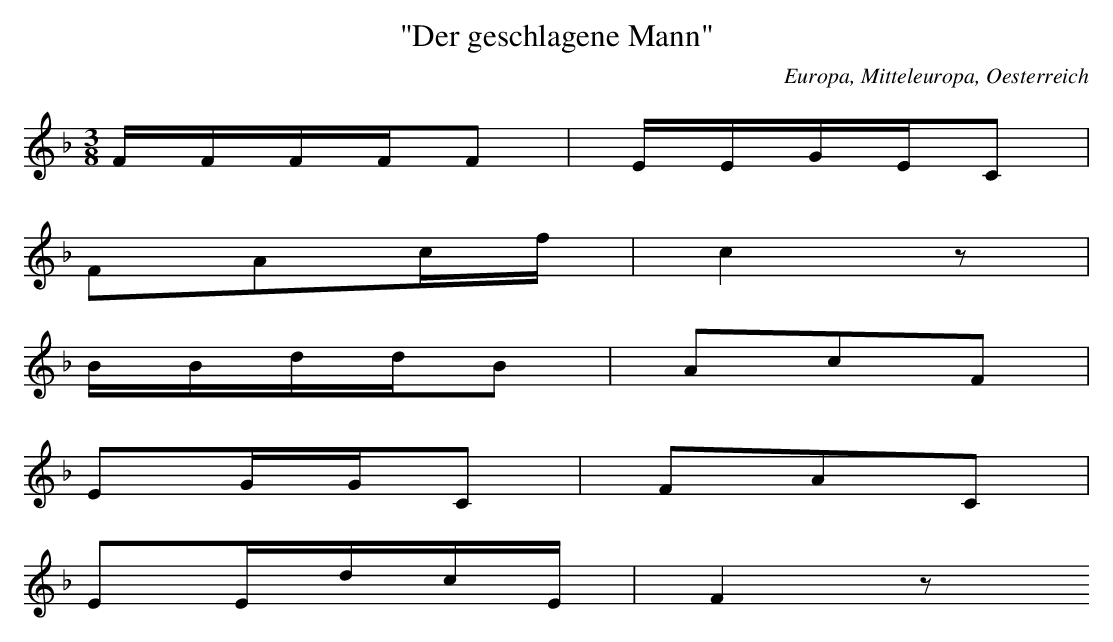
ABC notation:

X:1
T: "Der geschlagene Mann"
O: Europa, Mitteleuropa, Oesterreich
M: 3/8
L: 1/16
K: F
FFFFF2 | EEGEC2 |
F2A2cf | c4z2 |
BBddB2 | A2c2F2 |
E2GGC2 | F2A2C2 |
E2EdcE | F4z2
